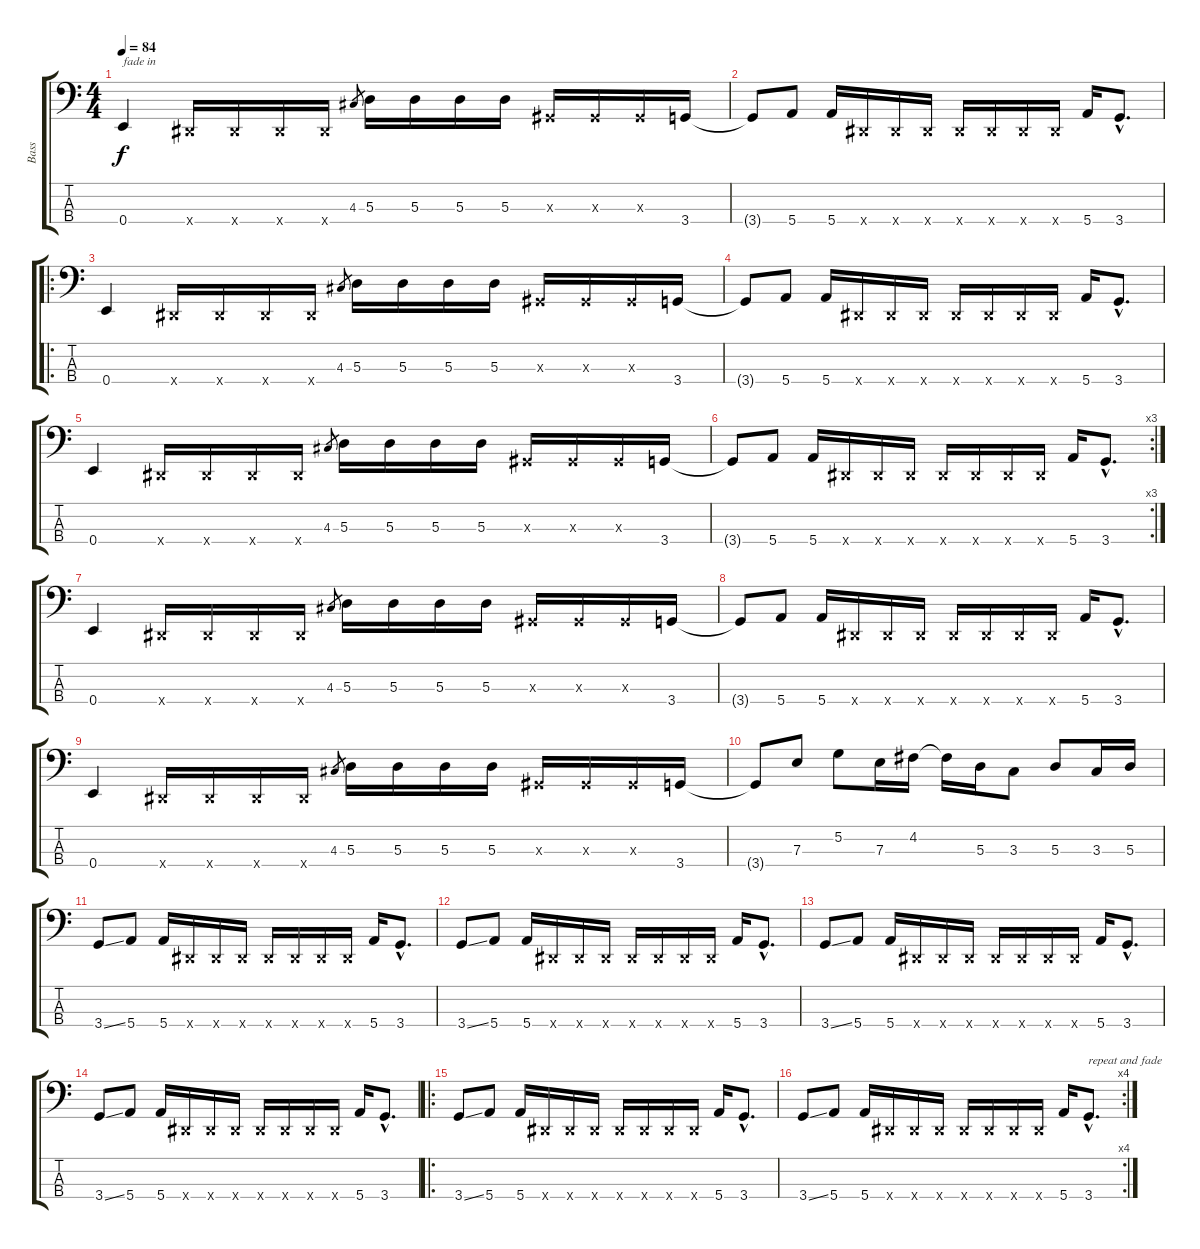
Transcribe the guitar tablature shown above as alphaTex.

\track ("Bass" "Bass") {instrument electricbassfinger}
\staff {score tabs}
\tuning (G2 D2 A1 E1) {hide}
\ts (4 4)
\tempo 84
\clef f4
\ks c
0.4.4{txt "fade in" dy f instrument electricbassfinger} -1.4{x}.16 -1.4{x}.16 -1.4{x}.16 -1.4{x}.16 4.3.8{gr} 5.3.16 5.3.16 5.3.16 5.3.16 -1.3{x}.16 -1.3{x}.16 -1.3{x}.16 3.4.16 |
3.4{t}.8 5.4.8 5.4.16 -1.4{x}.16 -1.4{x}.16 -1.4{x}.16 -1.4{x}.16 -1.4{x}.16 -1.4{x}.16 -1.4{x}.16 5.4.16 3.4{hac}.8{d} |
\ro
0.4.4 -1.4{x}.16 -1.4{x}.16 -1.4{x}.16 -1.4{x}.16 4.3.8{gr} 5.3.16 5.3.16 5.3.16 5.3.16 -1.3{x}.16 -1.3{x}.16 -1.3{x}.16 3.4.16 |
3.4{t}.8 5.4.8 5.4.16 -1.4{x}.16 -1.4{x}.16 -1.4{x}.16 -1.4{x}.16 -1.4{x}.16 -1.4{x}.16 -1.4{x}.16 5.4.16 3.4{hac}.8{d} |
0.4.4 -1.4{x}.16 -1.4{x}.16 -1.4{x}.16 -1.4{x}.16 4.3.8{gr} 5.3.16 5.3.16 5.3.16 5.3.16 -1.3{x}.16 -1.3{x}.16 -1.3{x}.16 3.4.16 |
\rc 3
3.4{t}.8 5.4.8 5.4.16 -1.4{x}.16 -1.4{x}.16 -1.4{x}.16 -1.4{x}.16 -1.4{x}.16 -1.4{x}.16 -1.4{x}.16 5.4.16 3.4{hac}.8{d} |
0.4.4 -1.4{x}.16 -1.4{x}.16 -1.4{x}.16 -1.4{x}.16 4.3.8{gr} 5.3.16 5.3.16 5.3.16 5.3.16 -1.3{x}.16 -1.3{x}.16 -1.3{x}.16 3.4.16 |
3.4{t}.8 5.4.8 5.4.16 -1.4{x}.16 -1.4{x}.16 -1.4{x}.16 -1.4{x}.16 -1.4{x}.16 -1.4{x}.16 -1.4{x}.16 5.4.16 3.4{hac}.8{d} |
0.4.4 -1.4{x}.16 -1.4{x}.16 -1.4{x}.16 -1.4{x}.16 4.3.8{gr} 5.3.16 5.3.16 5.3.16 5.3.16 -1.3{x}.16 -1.3{x}.16 -1.3{x}.16 3.4.16 |
3.4{t}.8 7.3.8 5.2.8 7.3.16 4.2.16 4.2{t}.16 5.3.16 3.3.8 5.3.8 3.3.16 5.3.16 |
3.4{ss}.8 5.4.8 5.4.16 -1.4{x}.16 -1.4{x}.16 -1.4{x}.16 -1.4{x}.16 -1.4{x}.16 -1.4{x}.16 -1.4{x}.16 5.4.16 3.4{hac}.8{d} |
3.4{ss}.8 5.4.8 5.4.16 -1.4{x}.16 -1.4{x}.16 -1.4{x}.16 -1.4{x}.16 -1.4{x}.16 -1.4{x}.16 -1.4{x}.16 5.4.16 3.4{hac}.8{d} |
3.4{ss}.8 5.4.8 5.4.16 -1.4{x}.16 -1.4{x}.16 -1.4{x}.16 -1.4{x}.16 -1.4{x}.16 -1.4{x}.16 -1.4{x}.16 5.4.16 3.4{hac}.8{d} |
3.4{ss}.8 5.4.8 5.4.16 -1.4{x}.16 -1.4{x}.16 -1.4{x}.16 -1.4{x}.16 -1.4{x}.16 -1.4{x}.16 -1.4{x}.16 5.4.16 3.4{hac}.8{d} |
\ro
3.4{ss}.8 5.4.8 5.4.16 -1.4{x}.16 -1.4{x}.16 -1.4{x}.16 -1.4{x}.16 -1.4{x}.16 -1.4{x}.16 -1.4{x}.16 5.4.16 3.4{hac}.8{d} |
\rc 4
3.4{ss}.8 5.4.8 5.4.16 -1.4{x}.16 -1.4{x}.16 -1.4{x}.16 -1.4{x}.16 -1.4{x}.16 -1.4{x}.16 -1.4{x}.16 5.4.16 3.4{hac}.8{d txt "repeat and fade"}
